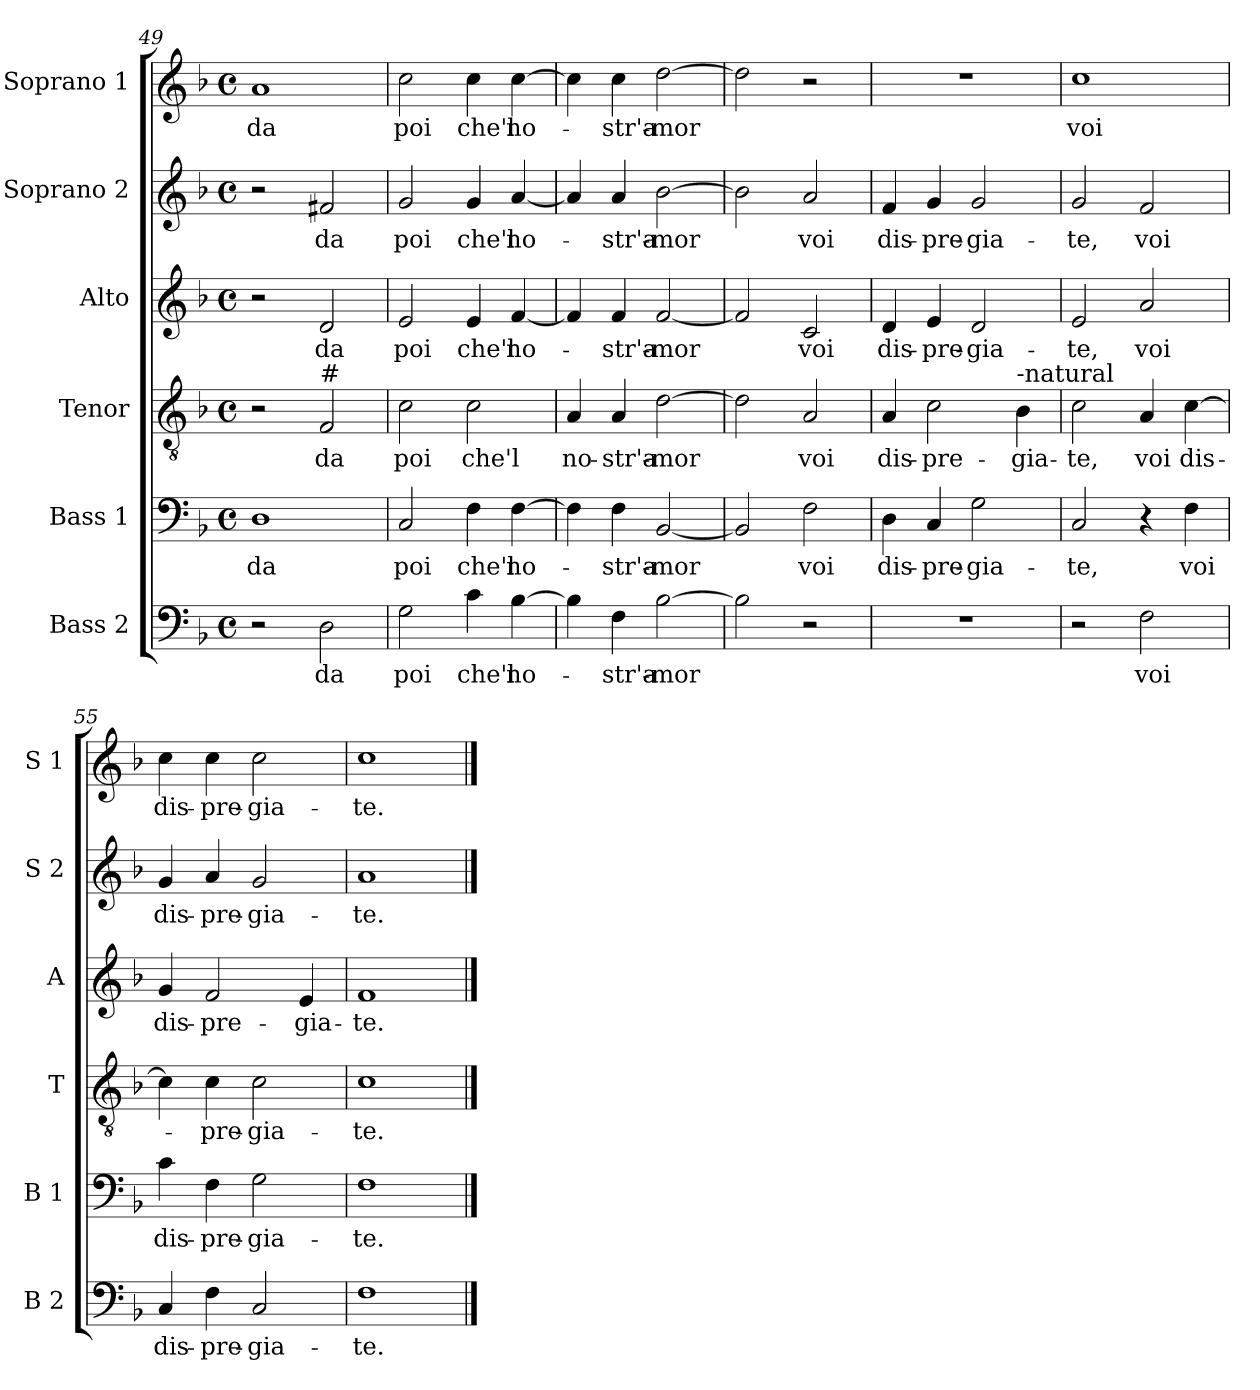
**kern	**text	**kern	**text	**kern	**text	**kern	**text	**kern	**text	**kern	**text
*part6	*part6	*part5	*part5	*part4	*part4	*part3	*part3	*part2	*part2	*part1	*part1
*staff6	*staff6	*staff5	*staff5	*staff4	*staff4	*staff3	*staff3	*staff2	*staff2	*staff1	*staff1
*I"Bass 2	*	*I"Bass 1	*	*I"Tenor	*	*I"Alto	*	*I"Soprano 2	*	*I"Soprano 1	*
*I'B 2	*	*I'B 1	*	*I'T	*	*I'A	*	*I'S 2	*	*I'S 1	*
*clefF4	*	*clefF4	*	*clefGv2	*	*clefG2	*	*clefG2	*	*clefG2	*
*k[b-]	*	*k[b-]	*	*k[b-]	*	*k[b-]	*	*k[b-]	*	*k[b-]	*
*F:	*	*F:	*	*F:	*	*F:	*	*F:	*	*F:	*
*M4/4	*	*M4/4	*	*M4/4	*	*M4/4	*	*M4/4	*	*M4/4	*
*met(c)	*	*met(c)	*	*met(c)	*	*met(c)	*	*met(c)	*	*met(c)	*
=49	=49	=49	=49	=49	=49	=49	=49	=49	=49	=49	=49
!	!	!	!LO:LY:b	!	!	!	!	!	!	!	!LO:LY:b
2r	.	1D	da	2r	.	2r	.	2r	.	1a	da
!	!	!	!	!LO:TX:a:t=#	!	!	!	!	!	!	!
!	!LO:LY:b	!	!	!	!LO:LY:b	!	!LO:LY:b	!	!LO:LY:b	!	!
2D\	da	.	.	2F/	da	2d/	da	2f#X/	da	.	.
!!LO:LB:g=z
=50	=50	=50	=50	=50	=50	=50	=50	=50	=50	=50	=50
!	!LO:LY:b	!	!LO:LY:b	!	!LO:LY:b	!	!LO:LY:b	!	!LO:LY:b	!	!LO:LY:b
2G\	poi	2C/	poi	2c\	poi	2e/	poi	2g/	poi	2cc\	poi
!	!LO:LY:b	!	!LO:LY:b	!	!LO:LY:b	!	!LO:LY:b	!	!LO:LY:b	!	!LO:LY:b
4c\	che'l	4F\	che'l	2c\	che'l	4e/	che'l	4g/	che'l	4cc\	che'l
!	!LO:LY:b	!	!LO:LY:b	!	!	!	!LO:LY:b	!	!LO:LY:b	!	!LO:LY:b
[4B-\	no-	[4F\	no-	.	.	[4f/	no-	[4a/	no-	[4cc\	no-
=51	=51	=51	=51	=51	=51	=51	=51	=51	=51	=51	=51
!	!	!	!	!	!LO:LY:b	!	!	!	!	!	!
4B-\]	.	4F\]	.	4A/	no-	4f/]	.	4a/]	.	4cc\]	.
!	!LO:LY:b	!	!LO:LY:b	!	!LO:LY:b	!	!LO:LY:b	!	!LO:LY:b	!	!LO:LY:b
4F\	-str'a-	4F\	-str'a-	4A/	-str'a-	4f/	-str'a-	4a/	-str'a-	4cc\	-str'a-
!	!LO:LY:b	!	!LO:LY:b	!	!LO:LY:b	!	!LO:LY:b	!	!LO:LY:b	!	!LO:LY:b
[2B-\	-mor	[2BB-/	-mor	[2d\	-mor	[2f/	-mor	[2b-\	-mor	[2dd\	-mor
=52	=52	=52	=52	=52	=52	=52	=52	=52	=52	=52	=52
2B-\]	.	2BB-/]	.	2d\]	.	2f/]	.	2b-\]	.	2dd\]	.
!	!	!	!LO:LY:b	!	!LO:LY:b	!	!LO:LY:b	!	!LO:LY:b	!	!
2r	.	2F\	voi	2A/	voi	2c/	voi	2a/	voi	2r	.
=53	=53	=53	=53	=53	=53	=53	=53	=53	=53	=53	=53
!	!	!	!LO:LY:b	!	!LO:LY:b	!	!LO:LY:b	!	!LO:LY:b	!	!
1r	.	4D\	dis-	4A/	dis-	4d/	dis-	4f/	dis-	1r	.
!	!	!	!LO:LY:b	!	!LO:LY:b	!	!LO:LY:b	!	!LO:LY:b	!	!
.	.	4C/	-pre-	2c\	-pre-	4e/	-pre-	4g/	-pre-	.	.
!	!	!	!LO:LY:b	!	!	!	!LO:LY:b	!	!LO:LY:b	!	!
.	.	2G\	-gia-	.	.	2d/	-gia-	2g/	-gia-	.	.
!	!	!	!	!LO:TX:a:t=-natural	!	!	!	!	!	!	!
!	!	!	!	!	!LO:LY:b	!	!	!	!	!	!
.	.	.	.	4B-\	-gia-	.	.	.	.	.	.
=54	=54	=54	=54	=54	=54	=54	=54	=54	=54	=54	=54
!	!	!	!LO:LY:b	!	!LO:LY:b	!	!LO:LY:b	!	!LO:LY:b	!	!LO:LY:b
2r	.	2C/	-te,	2c\	-te,	2e/	-te,	2g/	-te,	1cc	voi
!	!LO:LY:b	!	!	!	!LO:LY:b	!	!LO:LY:b	!	!LO:LY:b	!	!
2F\	voi	4r	.	4A/	voi	2a/	voi	2f/	voi	.	.
!	!	!	!LO:LY:b	!	!LO:LY:b	!	!	!	!	!	!
.	.	4F\	voi	[4c\	dis-	.	.	.	.	.	.
=55	=55	=55	=55	=55	=55	=55	=55	=55	=55	=55	=55
!	!LO:LY:b	!	!LO:LY:b	!	!	!	!LO:LY:b	!	!LO:LY:b	!	!LO:LY:b
4C/	dis-	4c\	dis-	4c\]	.	4g/	dis-	4g/	dis-	4cc\	dis-
!	!LO:LY:b	!	!LO:LY:b	!	!LO:LY:b	!	!LO:LY:b	!	!LO:LY:b	!	!LO:LY:b
4F\	-pre-	4F\	-pre-	4c\	-pre-	2f/	-pre-	4a/	-pre-	4cc\	-pre-
!	!LO:LY:b	!	!LO:LY:b	!	!LO:LY:b	!	!	!	!LO:LY:b	!	!LO:LY:b
2C/	-gia-	2G\	-gia-	2c\	-gia-	.	.	2g/	-gia-	2cc\	-gia-
!	!	!	!	!	!	!	!LO:LY:b	!	!	!	!
.	.	.	.	.	.	4e/	-gia-	.	.	.	.
=56	=56	=56	=56	=56	=56	=56	=56	=56	=56	=56	=56
!	!LO:LY:b	!	!LO:LY:b	!	!LO:LY:b	!	!LO:LY:b	!	!LO:LY:b	!	!LO:LY:b
1F	-te.	1F	-te.	1c	-te.	1f	-te.	1a	-te.	1cc	-te.
==	==	==	==	==	==	==	==	==	==	==	==
*-	*-	*-	*-	*-	*-	*-	*-	*-	*-	*-	*-
